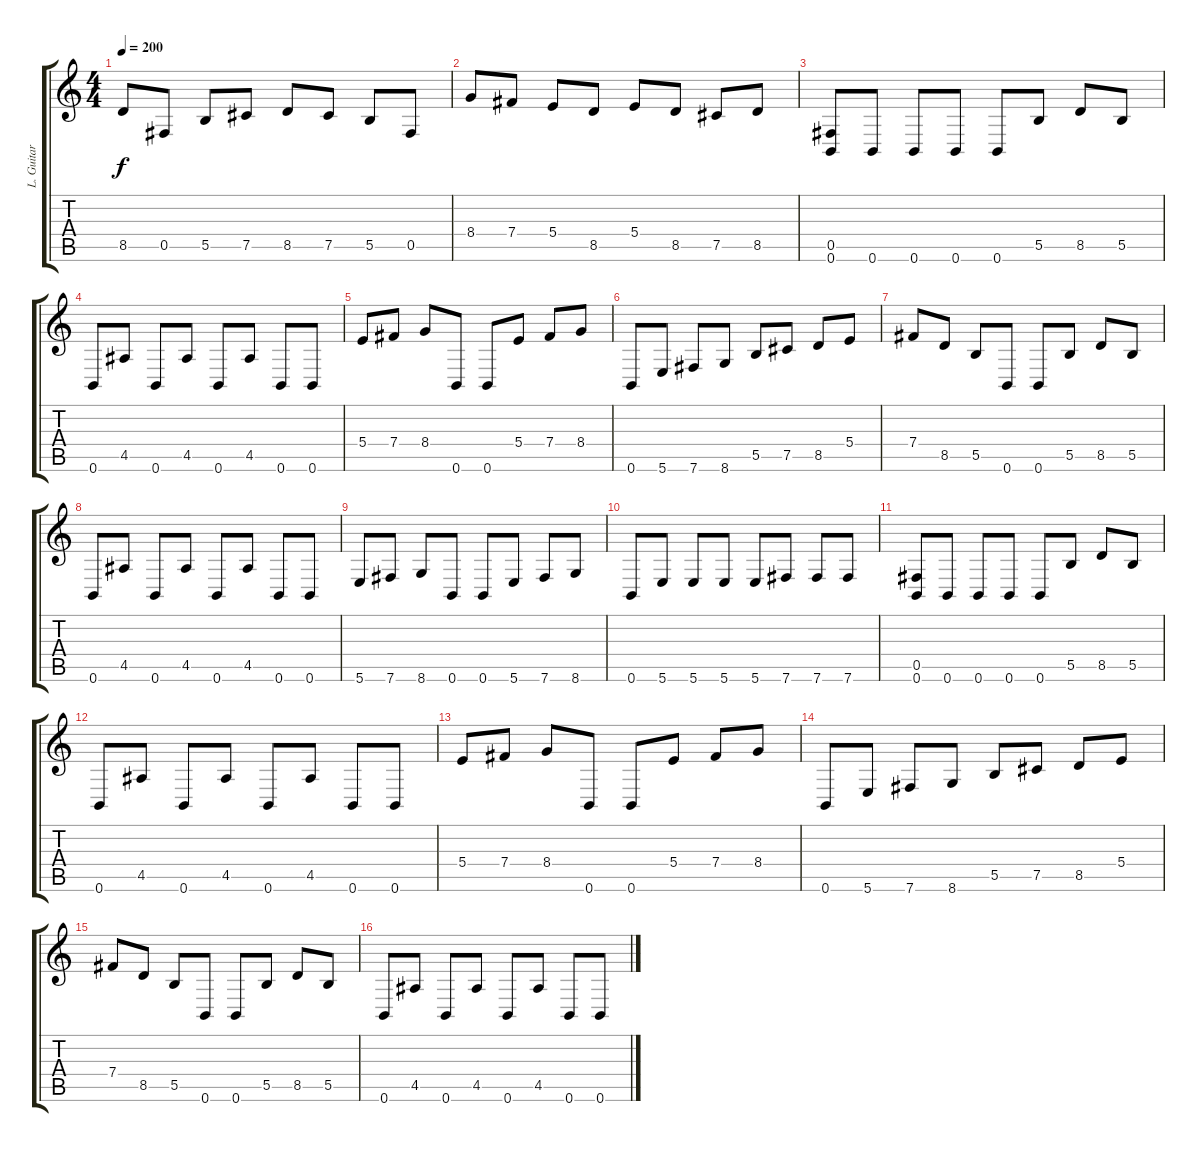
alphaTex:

\track ("L. Guitar" "L. Guitar") {instrument distortionguitar}
\staff {score tabs}
\tuning (Db4 Ab3 E3 B2 Gb2 B1) {hide}
\ts (4 4)
\tempo 200
\clef g2
\ks c
8.5.8{dy f} 0.5.8 5.5.8 7.5.8 8.5.8 7.5.8 5.5.8 0.5.8 |
8.4.8 7.4.8 5.4.8 8.5.8 5.4.8 8.5.8 7.5.8 8.5.8 |
(0.5 0.6).8 0.6.8 0.6.8 0.6.8 0.6.8 5.5.8 8.5.8 5.5.8 |
0.6.8 4.5.8 0.6.8 4.5.8 0.6.8 4.5.8 0.6.8 0.6.8 |
5.4.8 7.4.8 8.4.8 0.6.8 0.6.8 5.4.8 7.4.8 8.4.8 |
0.6.8 5.6.8 7.6.8 8.6.8 5.5.8 7.5.8 8.5.8 5.4.8 |
7.4.8 8.5.8 5.5.8 0.6.8 0.6.8 5.5.8 8.5.8 5.5.8 |
0.6.8 4.5.8 0.6.8 4.5.8 0.6.8 4.5.8 0.6.8 0.6.8 |
5.6.8 7.6.8 8.6.8 0.6.8 0.6.8 5.6.8 7.6.8 8.6.8 |
0.6.8 5.6.8 5.6.8 5.6.8 5.6.8 7.6.8 7.6.8 7.6.8 |
(0.5 0.6).8 0.6.8 0.6.8 0.6.8 0.6.8 5.5.8 8.5.8 5.5.8 |
0.6.8 4.5.8 0.6.8 4.5.8 0.6.8 4.5.8 0.6.8 0.6.8 |
5.4.8 7.4.8 8.4.8 0.6.8 0.6.8 5.4.8 7.4.8 8.4.8 |
0.6.8 5.6.8 7.6.8 8.6.8 5.5.8 7.5.8 8.5.8 5.4.8 |
7.4.8 8.5.8 5.5.8 0.6.8 0.6.8 5.5.8 8.5.8 5.5.8 |
0.6.8 4.5.8 0.6.8 4.5.8 0.6.8 4.5.8 0.6.8 0.6.8
